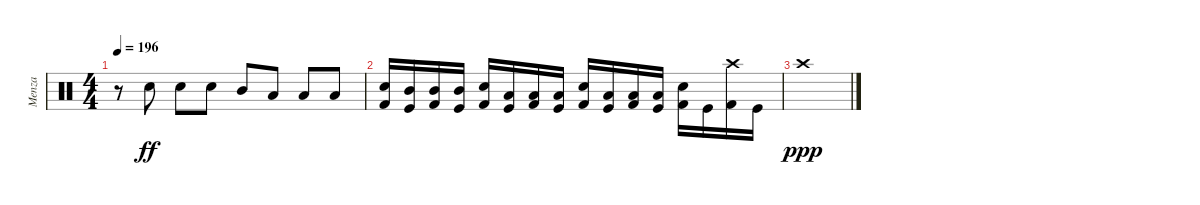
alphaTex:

\track ("Menza" "Menza") {instrument percussion}
\staff {score}
\articulation defaults
\ts (4 4)
\tempo 196
\clef neutral
\ks c
r.8{dy fff} "Snare (hit) 2".8{dy ff} "Snare (hit) 2".8 "Snare (hit) 2".8 "Mid Tom (hit)".8 "Low Tom (hit)".8 "Low Floor Tom (hit)".8 "Low Floor Tom (hit)".8 |
("Snare (hit) 2" "Kick (hit) 2").16 ("Mid Tom (hit)" "Kick (hit)").16 ("Mid Tom (hit)" "Kick (hit) 2").16 ("Mid Tom (hit)" "Kick (hit)").16 ("Snare (hit) 2" "Kick (hit) 2").16 ("Low Tom (hit)" "Kick (hit)").16 ("Low Tom (hit)" "Kick (hit) 2").16 ("Low Tom (hit)" "Kick (hit)").16 ("Snare (hit) 2" "Kick (hit) 2").16 ("Low Floor Tom (hit)" "Kick (hit)").16 ("Low Floor Tom (hit)" "Kick (hit) 2").16 ("Low Floor Tom (hit)" "Kick (hit)").16 ("Snare (hit) 2" "Kick (hit) 2").16 "Kick (hit)".16 ("Crash high (hit)" "Kick (hit) 2").16 "Kick (hit)".16 |
"Crash high (hit)".1{dy ppp}
